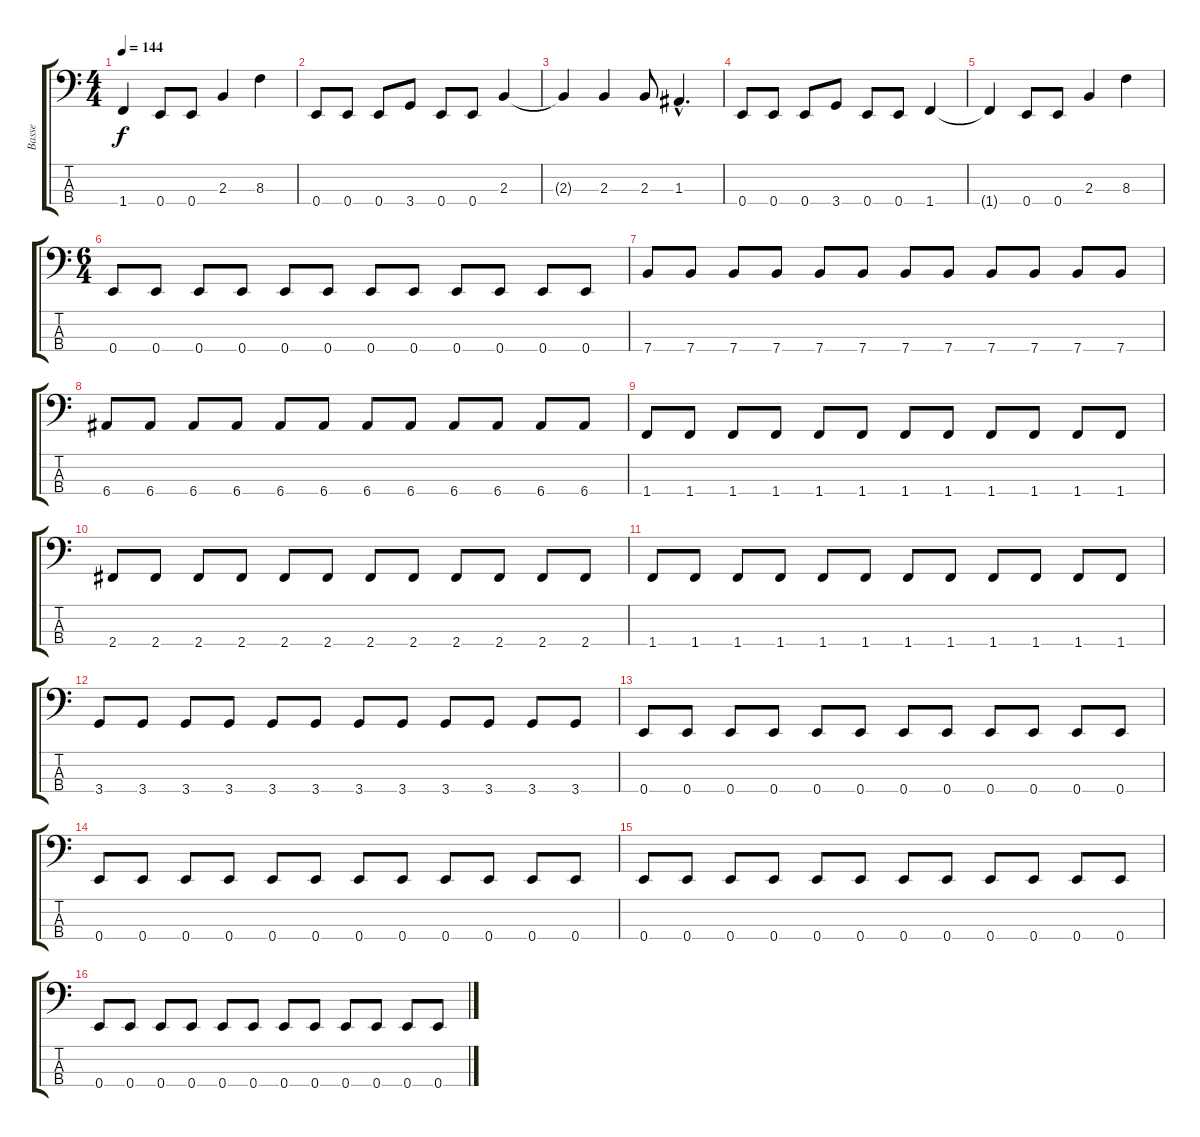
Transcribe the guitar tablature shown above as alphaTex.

\track ("Basse" "Basse") {instrument electricbasspick}
\staff {score tabs}
\tuning (G2 D2 A1 E1) {hide}
\ts (4 4)
\tempo 144
\clef f4
\ks c
1.4{t}.4{dy f} 0.4.8 0.4.8 2.3.4 8.3.4 |
0.4.8 0.4.8 0.4.8 3.4.8 0.4.8 0.4.8 2.3.4 |
2.3{t}.4 2.3.4 2.3.8 1.3{hac}.4{d} |
0.4.8 0.4.8 0.4.8 3.4.8 0.4.8 0.4.8 1.4.4 |
1.4{t}.4 0.4.8 0.4.8 2.3.4 8.3.4 |
\ts (6 4)
0.4.8 0.4.8 0.4.8 0.4.8 0.4.8 0.4.8 0.4.8 0.4.8 0.4.8 0.4.8 0.4.8 0.4.8 |
7.4.8 7.4.8 7.4.8 7.4.8 7.4.8 7.4.8 7.4.8 7.4.8 7.4.8 7.4.8 7.4.8 7.4.8 |
6.4.8 6.4.8 6.4.8 6.4.8 6.4.8 6.4.8 6.4.8 6.4.8 6.4.8 6.4.8 6.4.8 6.4.8 |
1.4.8 1.4.8 1.4.8 1.4.8 1.4.8 1.4.8 1.4.8 1.4.8 1.4.8 1.4.8 1.4.8 1.4.8 |
2.4.8 2.4.8 2.4.8 2.4.8 2.4.8 2.4.8 2.4.8 2.4.8 2.4.8 2.4.8 2.4.8 2.4.8 |
1.4.8 1.4.8 1.4.8 1.4.8 1.4.8 1.4.8 1.4.8 1.4.8 1.4.8 1.4.8 1.4.8 1.4.8 |
3.4.8 3.4.8 3.4.8 3.4.8 3.4.8 3.4.8 3.4.8 3.4.8 3.4.8 3.4.8 3.4.8 3.4.8 |
0.4.8 0.4.8 0.4.8 0.4.8 0.4.8 0.4.8 0.4.8 0.4.8 0.4.8 0.4.8 0.4.8 0.4.8 |
0.4.8 0.4.8 0.4.8 0.4.8 0.4.8 0.4.8 0.4.8 0.4.8 0.4.8 0.4.8 0.4.8 0.4.8 |
0.4.8 0.4.8 0.4.8 0.4.8 0.4.8 0.4.8 0.4.8 0.4.8 0.4.8 0.4.8 0.4.8 0.4.8 |
0.4.8 0.4.8 0.4.8 0.4.8 0.4.8 0.4.8 0.4.8 0.4.8 0.4.8 0.4.8 0.4.8 0.4.8
